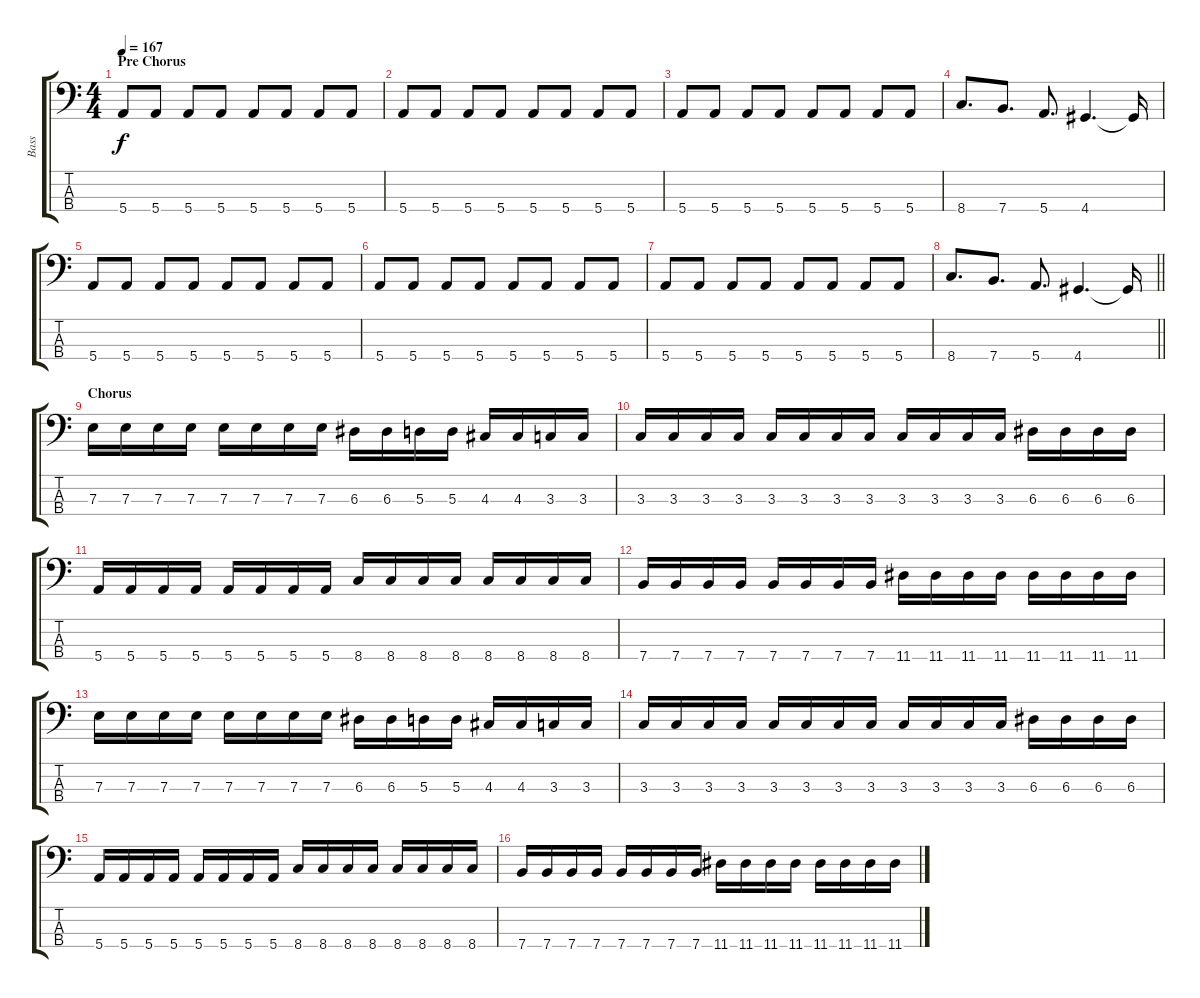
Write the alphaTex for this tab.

\track ("Bass" "Bass") {instrument electricbassfinger}
\staff {score tabs}
\tuning (G2 D2 A1 E1) {hide}
\ts (4 4)
\section ("" "Pre Chorus")
\tempo 167
\clef f4
\ks c
5.4.8{dy f} 5.4.8 5.4.8 5.4.8 5.4.8 5.4.8 5.4.8 5.4.8 |
5.4.8 5.4.8 5.4.8 5.4.8 5.4.8 5.4.8 5.4.8 5.4.8 |
5.4.8 5.4.8 5.4.8 5.4.8 5.4.8 5.4.8 5.4.8 5.4.8 |
8.4.8{d} 7.4.8{d} 5.4.8{d} 4.4.4{d} 4.4{t}.16 |
5.4.8 5.4.8 5.4.8 5.4.8 5.4.8 5.4.8 5.4.8 5.4.8 |
5.4.8 5.4.8 5.4.8 5.4.8 5.4.8 5.4.8 5.4.8 5.4.8 |
5.4.8 5.4.8 5.4.8 5.4.8 5.4.8 5.4.8 5.4.8 5.4.8 |
\barLineRight lightlight
8.4.8{d} 7.4.8{d} 5.4.8{d} 4.4.4{d} 4.4{t}.16 |
\section ("" "Chorus")
7.3.16 7.3.16 7.3.16 7.3.16 7.3.16 7.3.16 7.3.16 7.3.16 6.3.16 6.3.16 5.3.16 5.3.16 4.3.16 4.3.16 3.3.16 3.3.16 |
3.3.16 3.3.16 3.3.16 3.3.16 3.3.16 3.3.16 3.3.16 3.3.16 3.3.16 3.3.16 3.3.16 3.3.16 6.3.16 6.3.16 6.3.16 6.3.16 |
5.4.16 5.4.16 5.4.16 5.4.16 5.4.16 5.4.16 5.4.16 5.4.16 8.4.16 8.4.16 8.4.16 8.4.16 8.4.16 8.4.16 8.4.16 8.4.16 |
7.4.16 7.4.16 7.4.16 7.4.16 7.4.16 7.4.16 7.4.16 7.4.16 11.4.16 11.4.16 11.4.16 11.4.16 11.4.16 11.4.16 11.4.16 11.4.16 |
7.3.16 7.3.16 7.3.16 7.3.16 7.3.16 7.3.16 7.3.16 7.3.16 6.3.16 6.3.16 5.3.16 5.3.16 4.3.16 4.3.16 3.3.16 3.3.16 |
3.3.16 3.3.16 3.3.16 3.3.16 3.3.16 3.3.16 3.3.16 3.3.16 3.3.16 3.3.16 3.3.16 3.3.16 6.3.16 6.3.16 6.3.16 6.3.16 |
5.4.16 5.4.16 5.4.16 5.4.16 5.4.16 5.4.16 5.4.16 5.4.16 8.4.16 8.4.16 8.4.16 8.4.16 8.4.16 8.4.16 8.4.16 8.4.16 |
7.4.16 7.4.16 7.4.16 7.4.16 7.4.16 7.4.16 7.4.16 7.4.16 11.4.16 11.4.16 11.4.16 11.4.16 11.4.16 11.4.16 11.4.16 11.4.16
